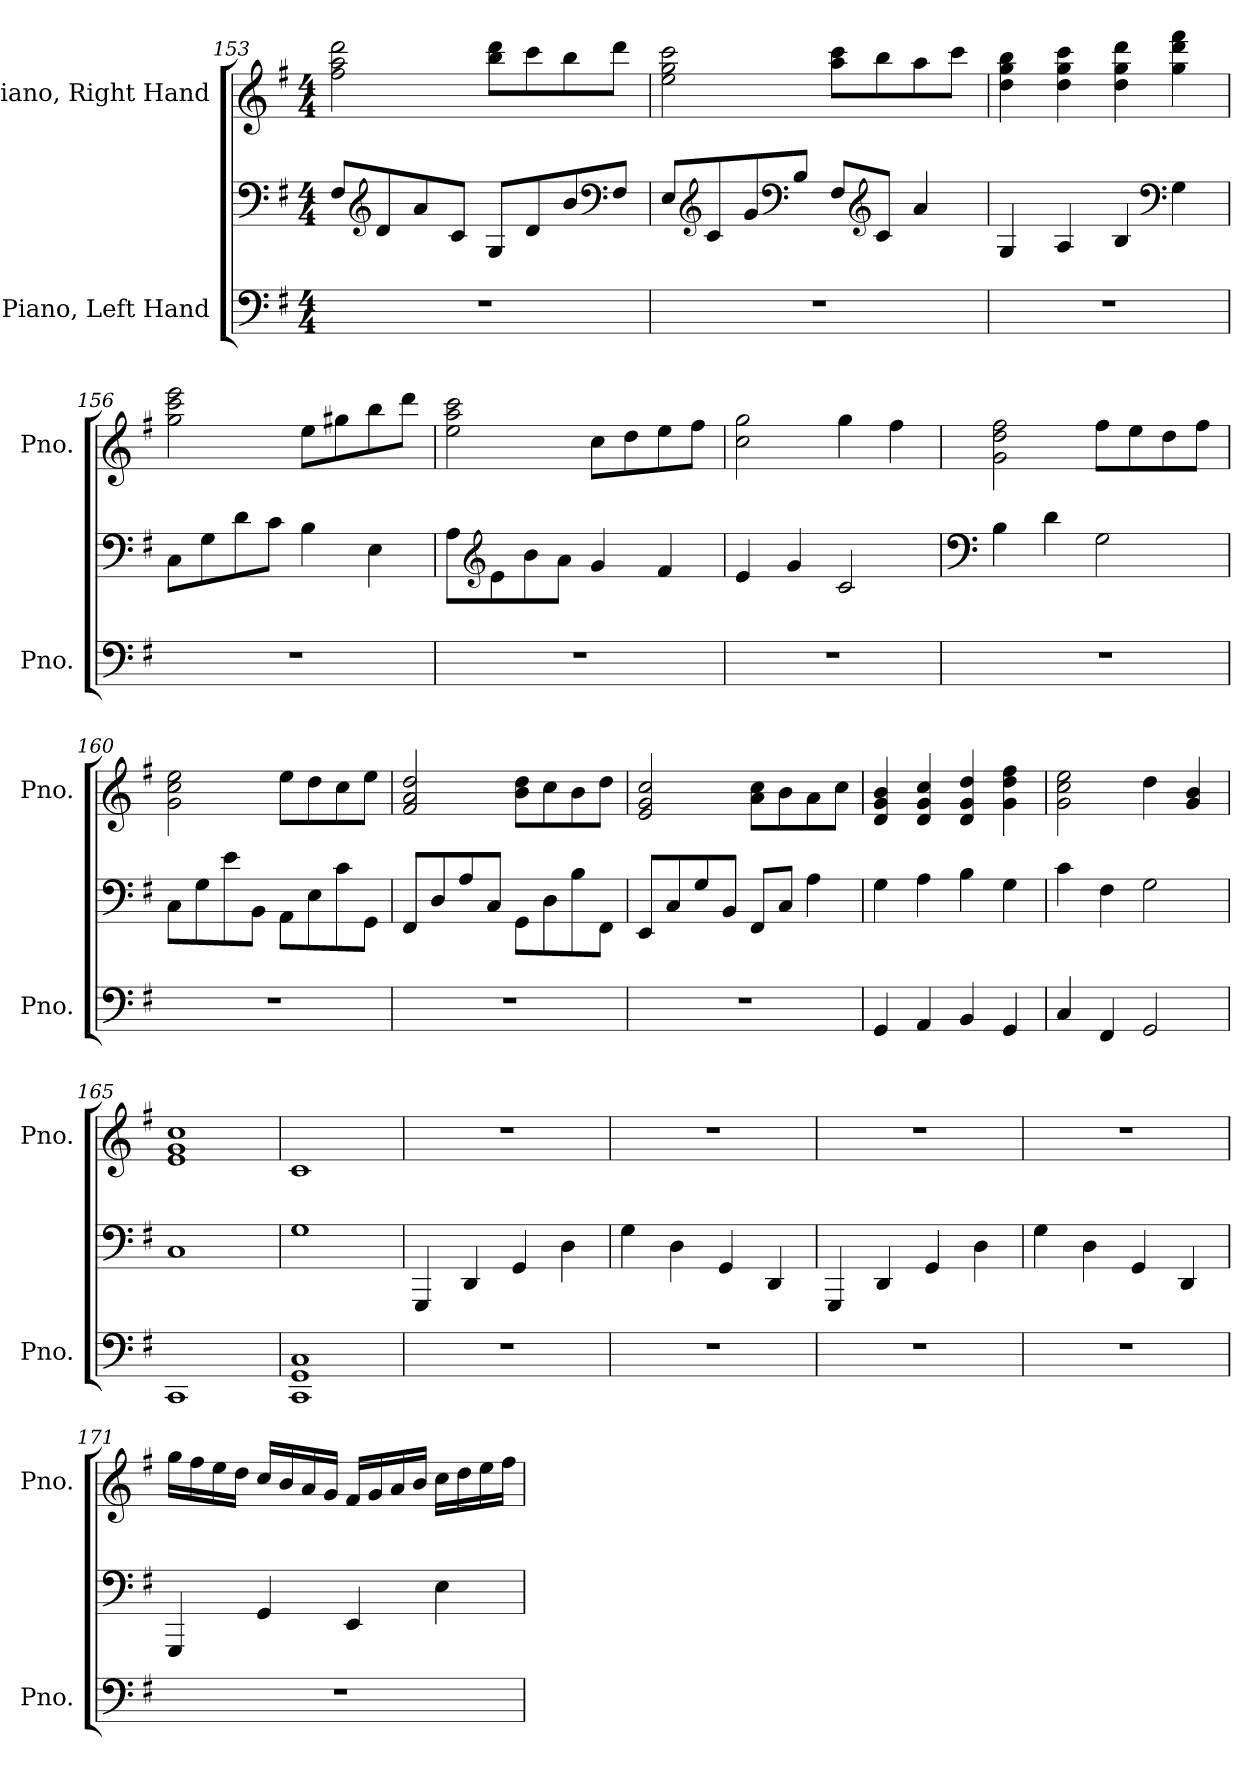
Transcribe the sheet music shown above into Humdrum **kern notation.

**kern	**kern	**kern
*part2	*part2	*part1
*staff3	*staff2	*staff1
*I"Piano, Left Hand	*	*I"Piano, Right Hand
*I'Pno.	*	*I'Pno.
*clefF4	*clefF4	*clefG2
*k[f#]	*k[f#]	*k[f#]
*M4/4	*M4/4	*M4/4
=153	=153	=153
1r	8F#/L	2ff#\ 2aa\ 2ddd\
*	*clefG2	*
.	8d/	.
.	8a/	.
.	8c/J	.
.	8G/L	8bb\ 8ddd\L
.	8d/	8ccc\
.	8b/	8bb\
*	*clefF4	*
.	8F#/J	8ddd\J
=154	=154	=154
1r	8E/L	2ee\ 2gg\ 2ccc\
*	*clefG2	*
.	8c/	.
.	8g/	.
*	*clefF4	*
.	8B/J	.
.	8F#/L	8aa\ 8ccc\L
*	*clefG2	*
.	8c/J	8bb\
.	4a/	8aa\
.	.	8ccc\J
!!LO:LB:g=z
=155	=155	=155
1r	4G/	4dd\ 4gg\ 4bb\
.	4A/	4dd\ 4gg\ 4ccc\
.	4B/	4dd\ 4gg\ 4ddd\
*	*clefF4	*
.	4G\	4gg\ 4ddd\ 4fff#\
=156	=156	=156
1r	8C\L	2gg\ 2ccc\ 2eee\
.	8G\	.
.	8d\	.
.	8c\J	.
.	4B\	8ee\L
.	.	8gg#X\
.	4E\	8bb\
.	.	8ddd\J
=157	=157	=157
1r	8A\L	2ee\ 2aa\ 2ccc\
*	*clefG2	*
.	8e\	.
.	8b\	.
.	8a\J	.
.	4g/	8cc\L
.	.	8dd\
.	4f#/	8ee\
.	.	8ff#\J
=158	=158	=158
1r	4e/	2cc\ 2gg\
.	4g/	.
.	2c/	4gg\
.	.	4ff#\
=159	=159	=159
*	*clefF4	*
1r	4B\	2g\ 2dd\ 2ff#\
.	4d\	.
.	2G\	8ff#\L
.	.	8ee\
.	.	8dd\
.	.	8ff#\J
!!LO:LB:g=z
=160	=160	=160
1r	8C\L	2g\ 2cc\ 2ee\
.	8G\	.
.	8e\	.
.	8BB\J	.
.	8AA\L	8ee\L
.	8E\	8dd\
.	8c\	8cc\
.	8GG\J	8ee\J
=161	=161	=161
1r	8FF#/L	2f#/ 2a/ 2dd/
.	8D/	.
.	8A/	.
.	8C/J	.
.	8GG\L	8b\ 8dd\L
.	8D\	8cc\
.	8B\	8b\
.	8FF#\J	8dd\J
=162	=162	=162
1r	8EE/L	2e/ 2g/ 2cc/
.	8C/	.
.	8G/	.
.	8BB/J	.
.	8FF#/L	8a\ 8cc\L
.	8C/J	8b\
.	4A\	8a\
.	.	8cc\J
=163	=163	=163
4GG/	4G\	4d/ 4g/ 4b/
4AA/	4A\	4d/ 4g/ 4cc/
4BB/	4B\	4d/ 4g/ 4dd/
4GG/	4G\	4g\ 4dd\ 4ff#\
=164	=164	=164
4C/	4c\	2g\ 2cc\ 2ee\
4FF#/	4F#\	.
2GG/	2G\	4dd\
.	.	4g/ 4b/
=165	=165	=165
1CC	1C	1e 1g 1cc
=166	=166	=166
1CC 1GG 1C	1G	1c
!!LO:PB:g=z
=167	=167	=167
1r	4GGG/	1r
.	4DD/	.
.	4GG/	.
.	4D\	.
=168	=168	=168
1r	4G\	1r
.	4D\	.
.	4GG/	.
.	4DD/	.
=169	=169	=169
1r	4GGG/	1r
.	4DD/	.
.	4GG/	.
.	4D\	.
=170	=170	=170
1r	4G\	1r
.	4D\	.
.	4GG/	.
.	4DD/	.
=171	=171	=171
1r	4GGG/	16gg\LL
.	.	16ff#\
.	.	16ee\
.	.	16dd\JJ
.	4GG/	16cc/LL
.	.	16b/
.	.	16a/
.	.	16g/JJ
.	4EE/	16f#/LL
.	.	16g/
.	.	16a/
.	.	16b/JJ
.	4E\	16cc\LL
.	.	16dd\
.	.	16ee\
.	.	16ff#\JJ
=	=	=
*-	*-	*-
